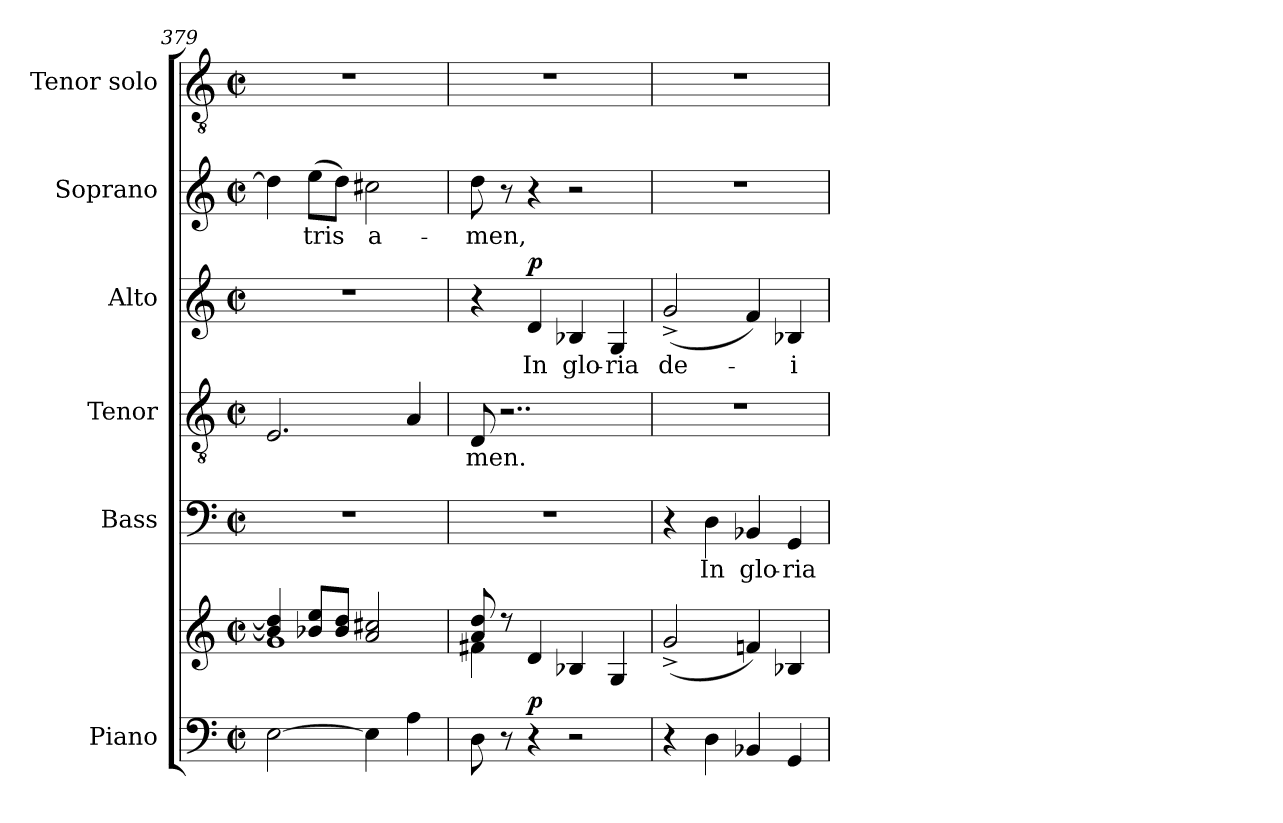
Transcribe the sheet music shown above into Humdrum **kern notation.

**kern	**kern	**dynam	**kern	**text	**kern	**text	**kern	**text	**dynam	**kern	**text	**kern
*part6	*part6	*part6	*part5	*part5	*part4	*part4	*part3	*part3	*part3	*part2	*part2	*part1
*staff7	*staff6	*staff6/7	*staff5	*staff5	*staff4	*staff4	*staff3	*staff3	*staff3	*staff2	*staff2	*staff1
*I"Piano	*	*	*I"Bass	*	*I"Tenor	*	*I"Alto	*	*	*I"Soprano	*	*I"Tenor solo
*I'Pno.	*	*	*I'B.	*	*I'T.	*	*I'A.	*	*	*I'S.	*	*I'T.s
*clefF4	*clefG2	*	*clefF4	*	*clefGv2	*	*clefG2	*	*	*clefG2	*	*clefGv2
*k[]	*k[]	*	*k[]	*	*k[]	*	*k[]	*	*	*k[]	*	*k[]
*M2/2	*M2/2	*	*M2/2	*	*M2/2	*	*M2/2	*	*	*M2/2	*	*M2/2
*met(c|)	*met(c|)	*	*met(c|)	*	*met(c|)	*	*met(c|)	*	*	*met(c|)	*	*met(c|)
=379	=379	=379	=379	=379	=379	=379	=379	=379	=379	=379	=379	=379
*	*^	*	*	*	*	*	*	*	*	*	*	*
[2E\	4b/] 4dd/]	1g	.	1r	.	2.E/	.	1r	.	.	4dd\]	.	1r
!	!	!	!	!	!	!	!	!	!	!	!	!LO:LY:b	!
.	8b-X/ 8ee/L	.	.	.	.	.	.	.	.	.	(>8ee\L	-tris	.
.	8b-/ 8dd/J	.	.	.	.	.	.	.	.	.	8dd\J)	.	.
!	!	!	!	!	!	!	!	!	!	!	!	!LO:LY:b	!
4E\]	2a/ 2cc#X/	.	.	.	.	.	.	.	.	.	2cc#X\	a-	.
4A\	.	.	.	.	.	4A/	.	.	.	.	.	.	.
=380	=380	=380	=380	=380	=380	=380	=380	=380	=380	=380	=380	=380	=380
!	!	!	!	!	!	!	!LO:LY:b	!	!	!	!	!LO:LY:b	!
8D\	8a/ 8dd/	4f#X\	.	1r	.	8D/	-men.	4r	.	.	8dd\	-men,	1r
8r	8r	.	.	.	.	2..r	.	.	.	.	8r	.	.
!	!	!	!LO:DY:a=2	!	!	!	!	!	!LO:LY:b	!LO:DY:a	!	!	!
4r	4d/	4ryy	p	.	.	.	.	4d/	In	p	4r	.	.
!	!	!	!	!	!	!	!	!	!LO:LY:b	!	!	!	!
2r	4B-X/	2ryy	.	.	.	.	.	4B-X/	glo-	.	2r	.	.
!	!	!	!	!	!	!	!	!	!LO:LY:b	!	!	!	!
.	4G/	.	.	.	.	.	.	4G/	-ria	.	.	.	.
*	*v	*v	*	*	*	*	*	*	*	*	*	*	*
!!LO:LB:g=z
=381	=381	=381	=381	=381	=381	=381	=381	=381	=381	=381	=381	=381
!	!	!	!	!	!	!	!	!LO:LY:b	!	!	!	!
4r	(<2g^/	.	4r	.	1r	.	(<2g^/	de-	.	1r	.	1r
!	!	!	!	!LO:LY:b	!	!	!	!	!	!	!	!
4D\	.	.	4D\	In	.	.	.	.	.	.	.	.
!	!	!	!	!LO:LY:b	!	!	!	!	!	!	!	!
4BB-X/	4fn/)	.	4BB-X/	glo-	.	.	4f/)	.	.	.	.	.
!	!	!	!	!LO:LY:b	!	!	!	!LO:LY:b	!	!	!	!
4GG/	4B-X/	.	4GG/	-ria	.	.	4B-X/	-i	.	.	.	.
=	=	=	=	=	=	=	=	=	=	=	=	=
*-	*-	*-	*-	*-	*-	*-	*-	*-	*-	*-	*-	*-
